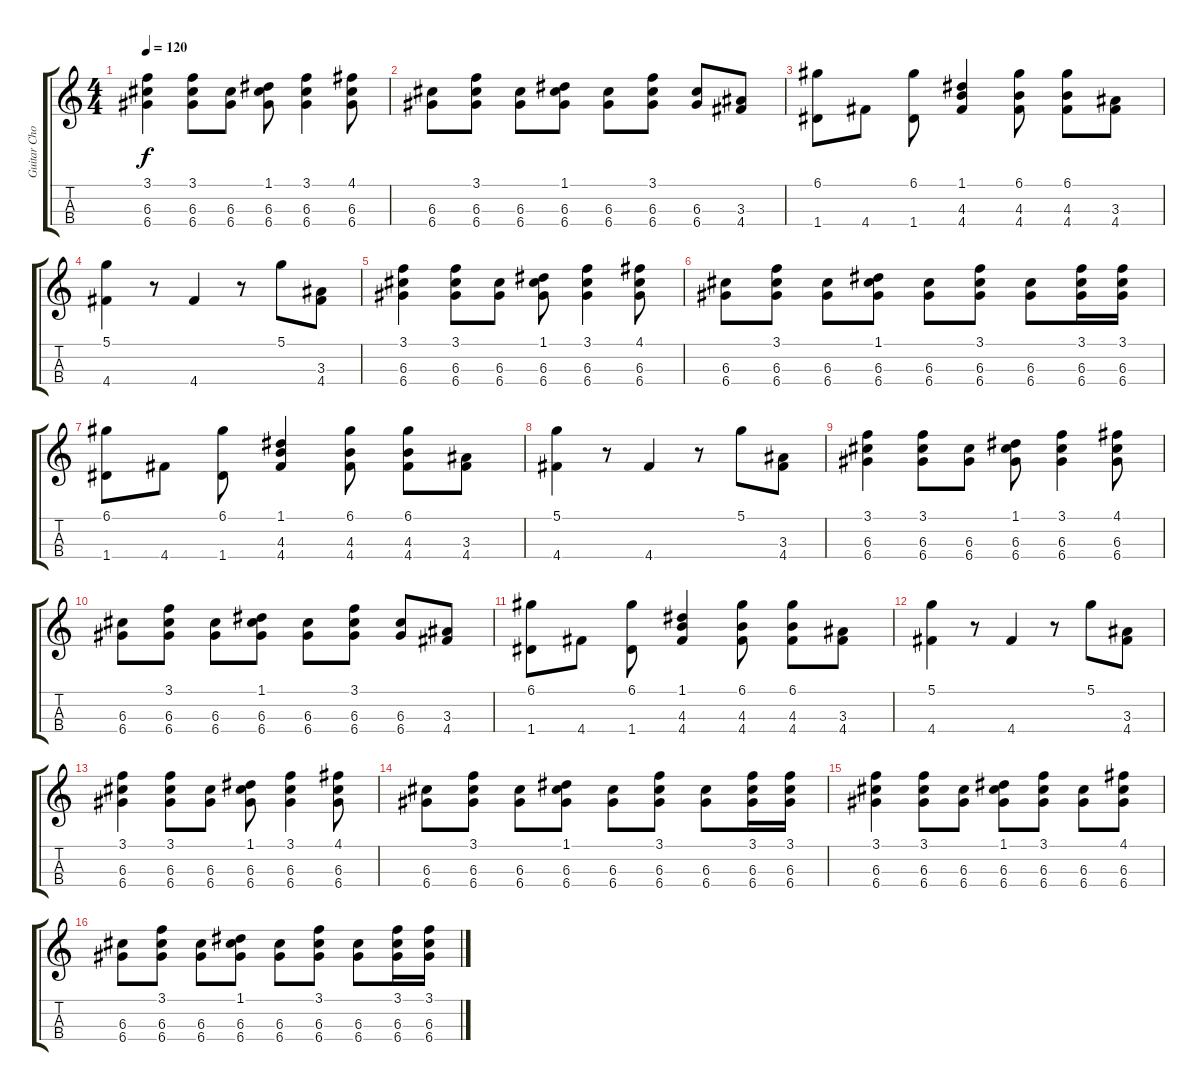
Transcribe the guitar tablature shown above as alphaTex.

\track ("Guitar Chorus (Duff)" "Guitar Cho") {instrument acousticguitarnylon}
\staff {score tabs}
\tuning (D4 B4 G3 D3) {hide}
\ts (4 4)
\tempo 120
\clef g2
\ks c
(3.1 6.3 6.4).4{dy f} (3.1 6.3 6.4).8 (6.3 6.4).8 (1.1 6.3 6.4).8 (3.1 6.3 6.4).4 (4.1 6.3 6.4).8 |
(6.3 6.4).8 (3.1 6.3 6.4).8 (6.3 6.4).8 (1.1 6.3 6.4).8 (6.3 6.4).8 (3.1 6.3 6.4).8 (6.3 6.4).8 (3.3 4.4).8 |
(6.1 1.4).8 4.4.8 (6.1 1.4).8 (1.1 4.3 4.4).4 (6.1 4.3 4.4).8 (6.1 4.3 4.4).8 (3.3 4.4).8 |
(5.1 4.4).4 r.8 4.4.4 r.8 5.1.8 (3.3 4.4).8 |
(3.1 6.3 6.4).4 (3.1 6.3 6.4).8 (6.3 6.4).8 (1.1 6.3 6.4).8 (3.1 6.3 6.4).4 (4.1 6.3 6.4).8 |
(6.3 6.4).8 (3.1 6.3 6.4).8 (6.3 6.4).8 (1.1 6.3 6.4).8 (6.3 6.4).8 (3.1 6.3 6.4).8 (6.3 6.4).8 (3.1 6.3 6.4).16 (3.1 6.3 6.4).16 |
(6.1 1.4).8 4.4.8 (6.1 1.4).8 (1.1 4.3 4.4).4 (6.1 4.3 4.4).8 (6.1 4.3 4.4).8 (3.3 4.4).8 |
(5.1 4.4).4 r.8 4.4.4 r.8 5.1.8 (3.3 4.4).8 |
(3.1 6.3 6.4).4 (3.1 6.3 6.4).8 (6.3 6.4).8 (1.1 6.3 6.4).8 (3.1 6.3 6.4).4 (4.1 6.3 6.4).8 |
(6.3 6.4).8 (3.1 6.3 6.4).8 (6.3 6.4).8 (1.1 6.3 6.4).8 (6.3 6.4).8 (3.1 6.3 6.4).8 (6.3 6.4).8 (3.3 4.4).8 |
(6.1 1.4).8 4.4.8 (6.1 1.4).8 (1.1 4.3 4.4).4 (6.1 4.3 4.4).8 (6.1 4.3 4.4).8 (3.3 4.4).8 |
(5.1 4.4).4 r.8 4.4.4 r.8 5.1.8 (3.3 4.4).8 |
(3.1 6.3 6.4).4 (3.1 6.3 6.4).8 (6.3 6.4).8 (1.1 6.3 6.4).8 (3.1 6.3 6.4).4 (4.1 6.3 6.4).8 |
(6.3 6.4).8 (3.1 6.3 6.4).8 (6.3 6.4).8 (1.1 6.3 6.4).8 (6.3 6.4).8 (3.1 6.3 6.4).8 (6.3 6.4).8 (3.1 6.3 6.4).16 (3.1 6.3 6.4).16 |
(3.1 6.3 6.4).4 (3.1 6.3 6.4).8 (6.3 6.4).8 (1.1 6.3 6.4).8 (3.1 6.3 6.4).8 (6.3 6.4).8 (4.1 6.3 6.4).8 |
(6.3 6.4).8 (3.1 6.3 6.4).8 (6.3 6.4).8 (1.1 6.3 6.4).8 (6.3 6.4).8 (3.1 6.3 6.4).8 (6.3 6.4).8 (3.1 6.3 6.4).16 (3.1 6.3 6.4).16
